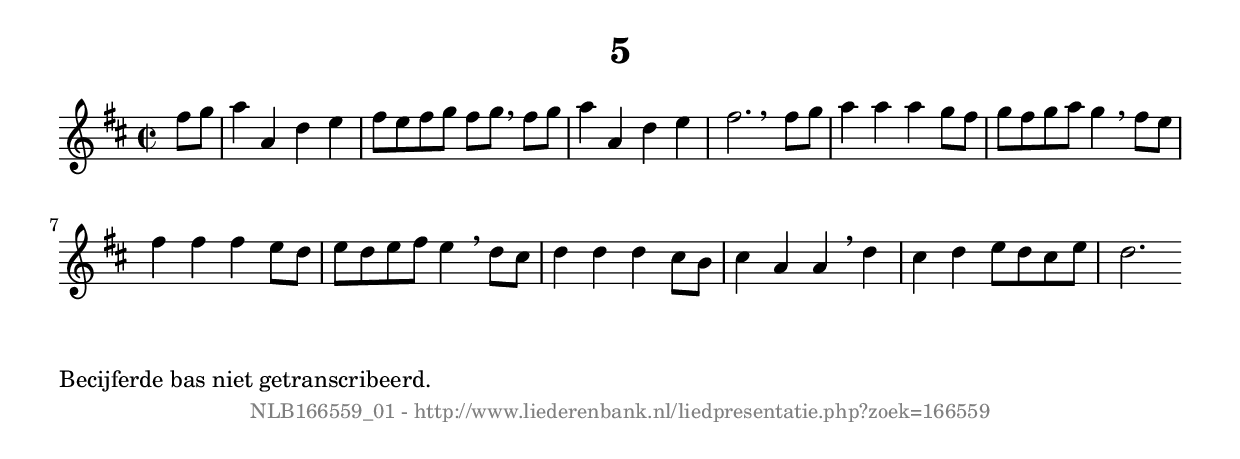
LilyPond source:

%
% produced by wce2krn 1.64 (7 June 2014)
%
\version"2.16"
#(append! paper-alist '(("long" . (cons (* 210 mm) (* 2000 mm)))))
#(set-default-paper-size "long")
sb = {\breathe}
mBreak = {\breathe }
bBreak = {\breathe }
x = {\once\override NoteHead #'style = #'cross }
gl=\glissando
itime={\override Staff.TimeSignature #'stencil = ##f }
ficta = {\once\set suggestAccidentals = ##t}
fine = {\once\override Score.RehearsalMark #'self-alignment-X = #1 \mark \markup {\italic{Fine}}}
dc = {\once\override Score.RehearsalMark #'self-alignment-X = #1 \mark \markup {\italic{D.C.}}}
dcf = {\once\override Score.RehearsalMark #'self-alignment-X = #1 \mark \markup {\italic{D.C. al Fine}}}
dcc = {\once\override Score.RehearsalMark #'self-alignment-X = #1 \mark \markup {\italic{D.C. al Coda}}}
ds = {\once\override Score.RehearsalMark #'self-alignment-X = #1 \mark \markup {\italic{D.S.}}}
dsf = {\once\override Score.RehearsalMark #'self-alignment-X = #1 \mark \markup {\italic{D.S. al Fine}}}
dsc = {\once\override Score.RehearsalMark #'self-alignment-X = #1 \mark \markup {\italic{D.S. al Coda}}}
pv = {\set Score.repeatCommands = #'((volta "1"))}
sv = {\set Score.repeatCommands = #'((volta "2"))}
tv = {\set Score.repeatCommands = #'((volta "3"))}
qv = {\set Score.repeatCommands = #'((volta "4"))}
xv = {\set Score.repeatCommands = #'((volta #f))}
\header{ tagline = ""
title = "5"
}
\score {{
\key d \major
\relative g'
{
\set melismaBusyProperties = #'()
\partial 32*8
\time 2/2
\tempo 4=120
\override Score.MetronomeMark #'transparent = ##t
\override Score.RehearsalMark #'break-visibility = #(vector #t #t #f)
fis'8 g a4 a, d e fis8 e fis g fis g \sb fis g a4 a, d e fis2. \bar ":|:" \bBreak
fis8 g a4 a a g8 fis g fis g a g4 \sb fis8 e fis4 fis fis e8 d e d e fis e4 \mBreak
d8 cis d4 d d cis8 b cis4 a a \sb d cis d e8 d cis e d2. \bar ":|:"
 }}
 \midi { }
 \layout {
            indent = 0.0\cm
}
}
\markup { \wordwrap-string #" 
Becijferde bas niet getranscribeerd.
"}
\markup { \vspace #0 } \markup { \with-color #grey \fill-line { \center-column { \smaller "NLB166559_01 - http://www.liederenbank.nl/liedpresentatie.php?zoek=166559" } } }
